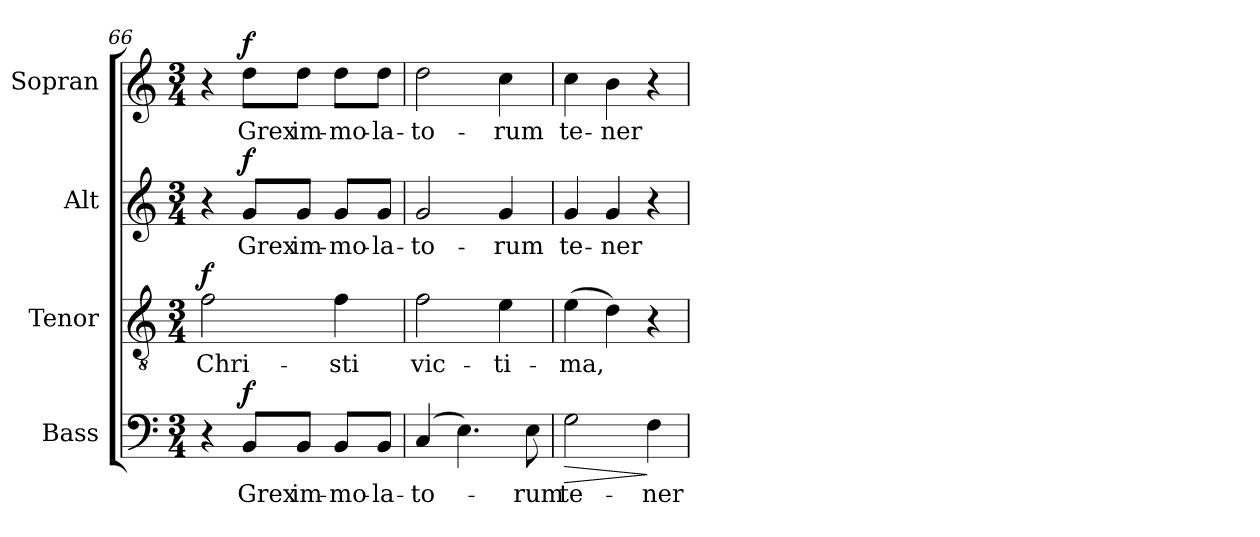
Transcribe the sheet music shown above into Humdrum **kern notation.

**kern	**text	**dynam	**kern	**text	**dynam	**kern	**text	**dynam	**kern	**text	**dynam
*part4	*part4	*part4	*part3	*part3	*part3	*part2	*part2	*part2	*part1	*part1	*part1
*staff4	*staff4	*staff4	*staff3	*staff3	*staff3	*staff2	*staff2	*staff2	*staff1	*staff1	*staff1
*I"Bass	*	*	*I"Tenor	*	*	*I"Alt	*	*	*I"Sopran	*	*
*I'B.	*	*	*I'T.	*	*	*I'A.	*	*	*I'S.	*	*
*clefF4	*	*	*clefGv2	*	*	*clefG2	*	*	*clefG2	*	*
*k[]	*	*	*k[]	*	*	*k[]	*	*	*k[]	*	*
*C:	*	*	*C:	*	*	*C:	*	*	*C:	*	*
*M3/4	*	*	*M3/4	*	*	*M3/4	*	*	*M3/4	*	*
=66	=66	=66	=66	=66	=66	=66	=66	=66	=66	=66	=66
!	!	!	!	!LO:LY:b	!LO:DY:a	!	!	!	!	!	!
4r	.	.	2f\	Chri-	f	4r	.	.	4r	.	.
!	!LO:LY:b	!LO:DY:a	!	!	!	!	!LO:LY:b	!LO:DY:a	!	!LO:LY:b	!LO:DY:a
8BB/L	Grex	f	.	.	.	8g/L	Grex	f	8dd\L	Grex	f
!	!LO:LY:b	!	!	!	!	!	!LO:LY:b	!	!	!LO:LY:b	!
8BB/J	im-	.	.	.	.	8g/J	im-	.	8dd\J	im-	.
!	!LO:LY:b	!	!	!LO:LY:b	!	!	!LO:LY:b	!	!	!LO:LY:b	!
8BB/L	-mo-	.	4f\	-sti	.	8g/L	-mo-	.	8dd\L	-mo-	.
!	!LO:LY:b	!	!	!	!	!	!LO:LY:b	!	!	!LO:LY:b	!
8BB/J	-la-	.	.	.	.	8g/J	-la-	.	8dd\J	-la-	.
=67	=67	=67	=67	=67	=67	=67	=67	=67	=67	=67	=67
!	!LO:LY:b	!	!	!LO:LY:b	!	!	!LO:LY:b	!	!	!LO:LY:b	!
(4C/	-to-	.	2f\	vic-	.	2g/	-to-	.	2dd\	-to-	.
4.E\)	.	.	.	.	.	.	.	.	.	.	.
!	!	!	!	!LO:LY:b	!	!	!LO:LY:b	!	!	!LO:LY:b	!
.	.	.	4e\	-ti-	.	4g/	-rum	.	4cc\	-rum	.
!	!LO:LY:b	!	!	!	!	!	!	!	!	!	!
8E\	-rum	.	.	.	.	.	.	.	.	.	.
=68	=68	=68	=68	=68	=68	=68	=68	=68	=68	=68	=68
!	!LO:LY:b	!LO:HP:b	!	!LO:LY:b	!	!	!LO:LY:b	!	!	!LO:LY:b	!
2G\	te-	>	(>4e\	-ma,	.	4g/	te-	.	4cc\	te-	.
!	!	!	!	!	!	!	!LO:LY:b	!	!	!LO:LY:b	!
.	.	.	4d\)	.	.	4g/	-ner	.	4b\	-ner	.
!	!LO:LY:b	!	!	!	!	!	!	!	!	!	!
4F\	-ner	]	4r	.	.	4r	.	.	4r	.	.
=	=	=	=	=	=	=	=	=	=	=	=
*-	*-	*-	*-	*-	*-	*-	*-	*-	*-	*-	*-
